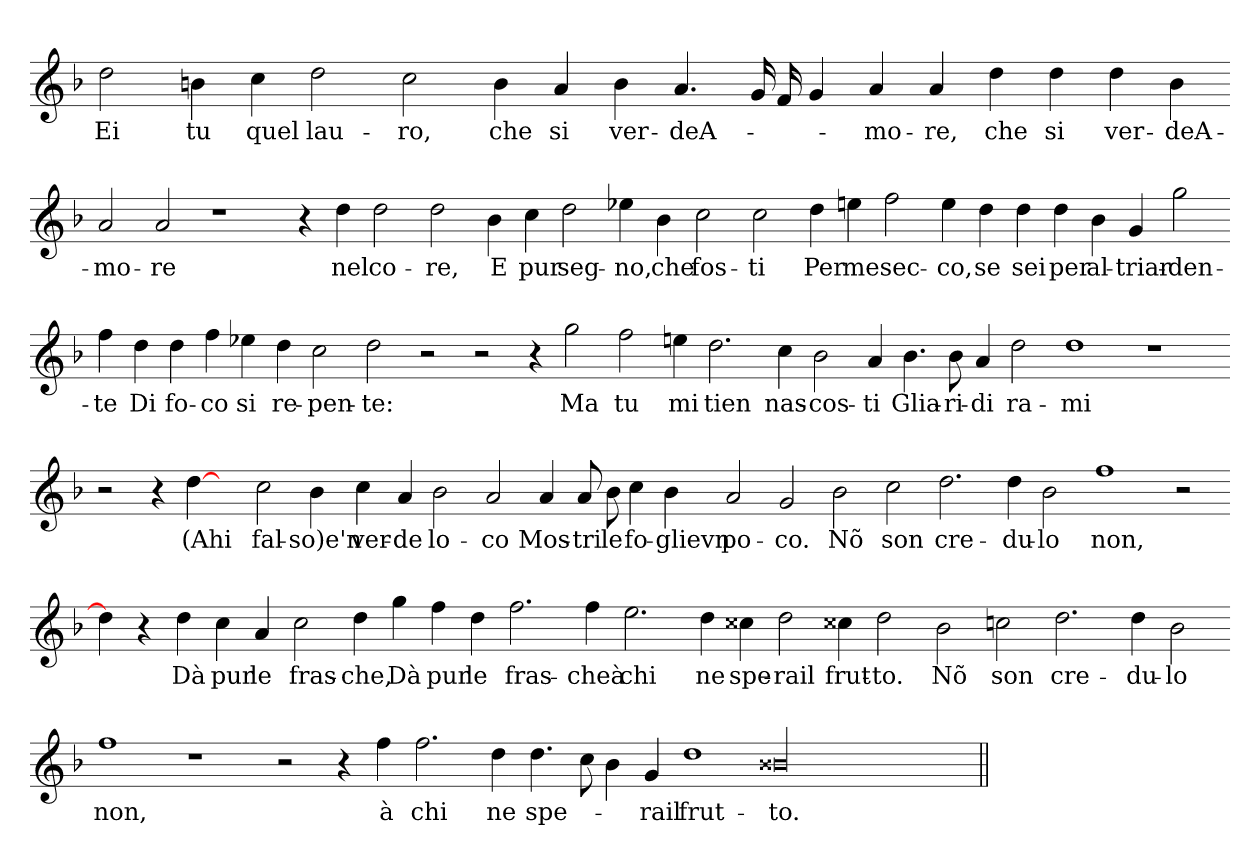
**kern	**text
*part1	*part1
*staff1	*staff1
*clefG2	*
*k[b-]	*
=	=
2dd	Ei
4b	tu
4cc	quel
2dd	lau-
2cc	ro,
4b	che
4a	si
4b	ver-
4.a	deA-
16g	.
16f	.
4g	.
4a	mo-
4a	re,
4dd	che
4dd	si
4dd	ver-
4b	deA-
=-	=-
2a	mo-
2a	re
1r	.
4r	.
4dd	nel
2dd	co-
2dd	re,
4b	E
4cc	pur
2dd	seg-
4ee-X	no,
4b	che
2cc	fos-
2cc	ti
4dd	Per
4ee	me
2ff	sec-
4ee	co,
4dd	se
4dd	sei
4dd	per
4b	al-
4g	triar-
2gg	den-
=-	=-
4ff	te
4dd	Di
4dd	fo-
4ff	co
4ee-X	si
4dd	re-
2cc	pen-
2dd	te:
2r	.
2r	.
4r	.
2gg	Ma
2ff	tu
4ee	mi
2.dd	tien
4cc	nas-
2b	cos-
4a	ti
4.b	Glia-
8b	ri-
4a	di
2dd	ra-
1dd	mi
1r	.
=-	=-
2r	.
4r	.
[4dd	(Ahi
4ryy	.
2cc	fal-
4b	so)e'n
4cc	ver-
4a	de
2b	lo-
2a	co
4a	Mos-
8a	tri
8b	le
4cc	fo-
4b	glievn
2a	po-
2g	co.
2b	Nõ
2cc	son
2.dd	cre-
4dd	du-
2b	lo
1ff	non,
2r	.
=-	=-
4dd]	.
4r	.
4dd	Dà
4cc	pur
4a	le
2cc	fras-
4dd	che,
4gg	Dà
4ff	pur
4dd	le
2.ff	fras-
4ff	cheà
2.ee	chi
4dd	ne
4cc##X	spe-
2dd	rail
4cc##X	frut-
2dd	to.
2b	Nõ
2cc	son
2.dd	cre-
4dd	du-
2b	lo
=-	=-
1ff	non,
1r	.
2r	.
4r	.
4ff	à
2.ff	chi
4dd	ne
4.dd	spe-
8cc	.
4b	.
4g	rail
1dd	frut-
00b##X/	to.
=||	=||
*-	*-
